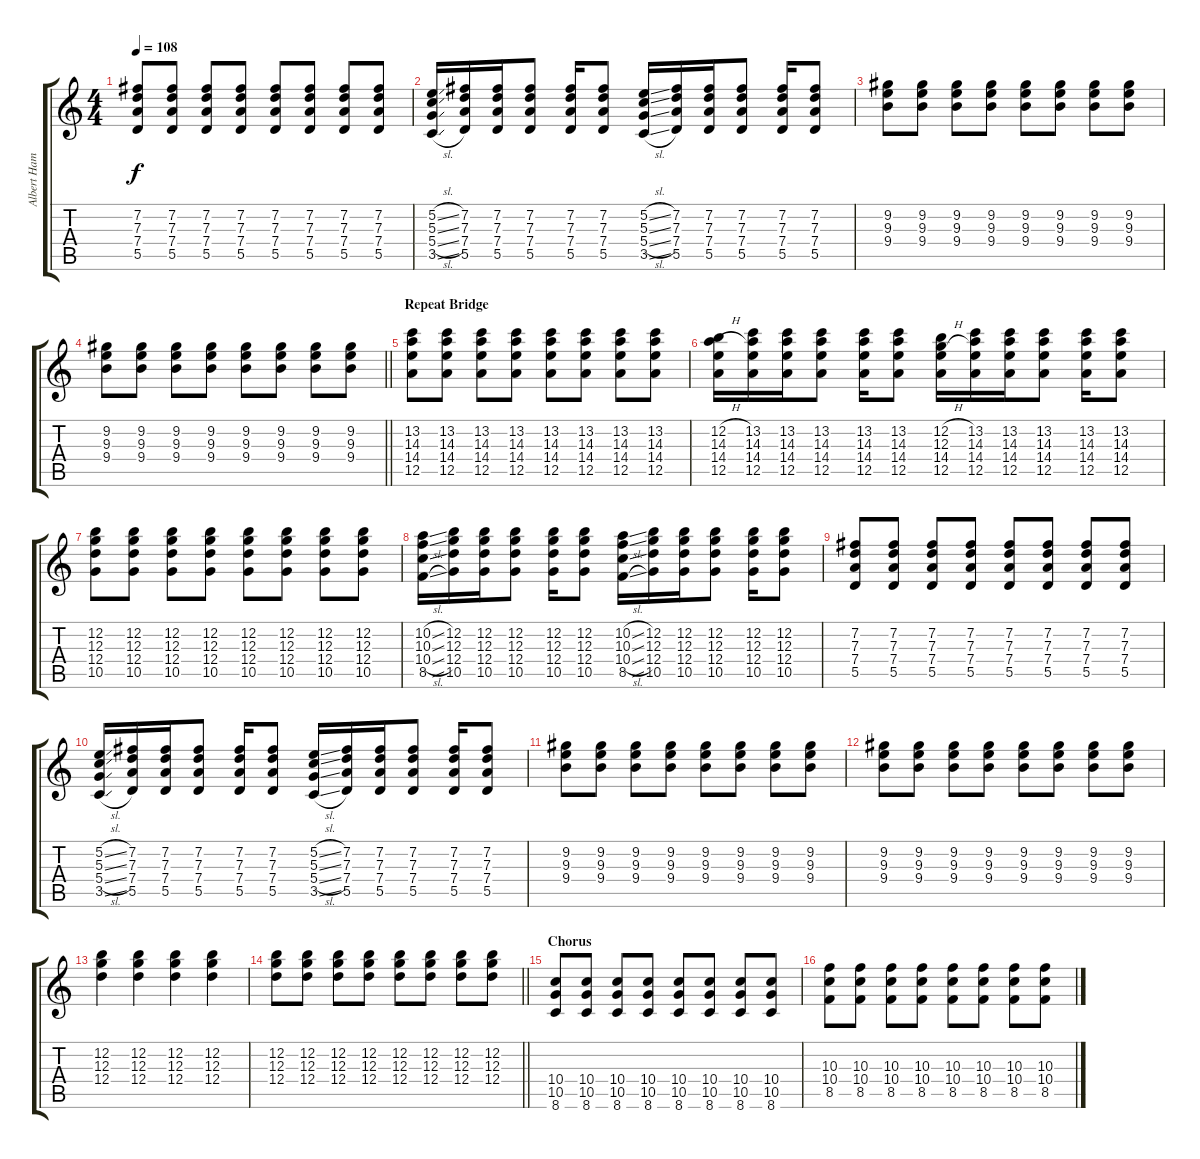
\track ("Albert Hammond Jr. - Rhythm Guitar" "Albert Ham") {instrument distortionguitar}
\staff {score tabs}
\tuning (E4 B3 G3 D3 A2 E2) {hide}
\ts (4 4)
\tempo 108
\clef g2
\ks c
(7.2 7.3 7.4 5.5).8{dy f} (7.2 7.3 7.4 5.5).8 (7.2 7.3 7.4 5.5).8 (7.2 7.3 7.4 5.5).8 (7.2 7.3 7.4 5.5).8 (7.2 7.3 7.4 5.5).8 (7.2 7.3 7.4 5.5).8 (7.2 7.3 7.4 5.5).8 |
(5.2{sl} 5.3{sl} 5.4{sl} 3.5{sl}).16 (7.2 7.3 7.4 5.5).16 (7.2 7.3 7.4 5.5).16 (7.2 7.3 7.4 5.5).8 (7.2 7.3 7.4 5.5).16 (7.2 7.3 7.4 5.5).8 (5.2{sl} 5.3{sl} 5.4{sl} 3.5{sl}).16 (7.2 7.3 7.4 5.5).16 (7.2 7.3 7.4 5.5).16 (7.2 7.3 7.4 5.5).8 (7.2 7.3 7.4 5.5).16 (7.2 7.3 7.4 5.5).8 |
(9.2 9.3 9.4).8 (9.2 9.3 9.4).8 (9.2 9.3 9.4).8 (9.2 9.3 9.4).8 (9.2 9.3 9.4).8 (9.2 9.3 9.4).8 (9.2 9.3 9.4).8 (9.2 9.3 9.4).8 |
\barLineRight lightlight
(9.2 9.3 9.4).8 (9.2 9.3 9.4).8 (9.2 9.3 9.4).8 (9.2 9.3 9.4).8 (9.2 9.3 9.4).8 (9.2 9.3 9.4).8 (9.2 9.3 9.4).8 (9.2 9.3 9.4).8 |
\section ("" "Repeat Bridge")
(13.2 14.3 14.4 12.5).8 (13.2 14.3 14.4 12.5).8 (13.2 14.3 14.4 12.5).8 (13.2 14.3 14.4 12.5).8 (13.2 14.3 14.4 12.5).8 (13.2 14.3 14.4 12.5).8 (13.2 14.3 14.4 12.5).8 (13.2 14.3 14.4 12.5).8 |
(12.2{h} 14.3{h} 14.4 12.5).16 (13.2 14.3 14.4 12.5).16 (13.2 14.3 14.4 12.5).16 (13.2 14.3 14.4 12.5).8 (13.2 14.3 14.4 12.5).16 (13.2 14.3 14.4 12.5).8 (12.2{h} 12.3{h} 14.4 12.5).16 (13.2 14.3 14.4 12.5).16 (13.2 14.3 14.4 12.5).16 (13.2 14.3 14.4 12.5).8 (13.2 14.3 14.4 12.5).16 (13.2 14.3 14.4 12.5).8 |
(12.2 12.3 12.4 10.5).8 (12.2 12.3 12.4 10.5).8 (12.2 12.3 12.4 10.5).8 (12.2 12.3 12.4 10.5).8 (12.2 12.3 12.4 10.5).8 (12.2 12.3 12.4 10.5).8 (12.2 12.3 12.4 10.5).8 (12.2 12.3 12.4 10.5).8 |
(10.2{sl} 10.3{sl} 10.4{sl} 8.5{sl}).16 (12.2 12.3 12.4 10.5).16 (12.2 12.3 12.4 10.5).16 (12.2 12.3 12.4 10.5).8 (12.2 12.3 12.4 10.5).16 (12.2 12.3 12.4 10.5).8 (10.2{sl} 10.3{sl} 10.4{sl} 8.5{sl}).16 (12.2 12.3 12.4 10.5).16 (12.2 12.3 12.4 10.5).16 (12.2 12.3 12.4 10.5).8 (12.2 12.3 12.4 10.5).16 (12.2 12.3 12.4 10.5).8 |
(7.2 7.3 7.4 5.5).8 (7.2 7.3 7.4 5.5).8 (7.2 7.3 7.4 5.5).8 (7.2 7.3 7.4 5.5).8 (7.2 7.3 7.4 5.5).8 (7.2 7.3 7.4 5.5).8 (7.2 7.3 7.4 5.5).8 (7.2 7.3 7.4 5.5).8 |
(5.2{sl} 5.3{sl} 5.4{sl} 3.5{sl}).16 (7.2 7.3 7.4 5.5).16 (7.2 7.3 7.4 5.5).16 (7.2 7.3 7.4 5.5).8 (7.2 7.3 7.4 5.5).16 (7.2 7.3 7.4 5.5).8 (5.2{sl} 5.3{sl} 5.4{sl} 3.5{sl}).16 (7.2 7.3 7.4 5.5).16 (7.2 7.3 7.4 5.5).16 (7.2 7.3 7.4 5.5).8 (7.2 7.3 7.4 5.5).16 (7.2 7.3 7.4 5.5).8 |
(9.2 9.3 9.4).8 (9.2 9.3 9.4).8 (9.2 9.3 9.4).8 (9.2 9.3 9.4).8 (9.2 9.3 9.4).8 (9.2 9.3 9.4).8 (9.2 9.3 9.4).8 (9.2 9.3 9.4).8 |
(9.2 9.3 9.4).8 (9.2 9.3 9.4).8 (9.2 9.3 9.4).8 (9.2 9.3 9.4).8 (9.2 9.3 9.4).8 (9.2 9.3 9.4).8 (9.2 9.3 9.4).8 (9.2 9.3 9.4).8 |
(12.2 12.3 12.4).4 (12.2 12.3 12.4).4 (12.2 12.3 12.4).4 (12.2 12.3 12.4).4 |
\barLineRight lightlight
(12.2 12.3 12.4).8 (12.2 12.3 12.4).8 (12.2 12.3 12.4).8 (12.2 12.3 12.4).8 (12.2 12.3 12.4).8 (12.2 12.3 12.4).8 (12.2 12.3 12.4).8 (12.2 12.3 12.4).8 |
\section ("" "Chorus")
(10.4 10.5 8.6).8 (10.4 10.5 8.6).8 (10.4 10.5 8.6).8 (10.4 10.5 8.6).8 (10.4 10.5 8.6).8 (10.4 10.5 8.6).8 (10.4 10.5 8.6).8 (10.4 10.5 8.6).8 |
(10.3 10.4 8.5).8 (10.3 10.4 8.5).8 (10.3 10.4 8.5).8 (10.3 10.4 8.5).8 (10.3 10.4 8.5).8 (10.3 10.4 8.5).8 (10.3 10.4 8.5).8 (10.3 10.4 8.5).8
